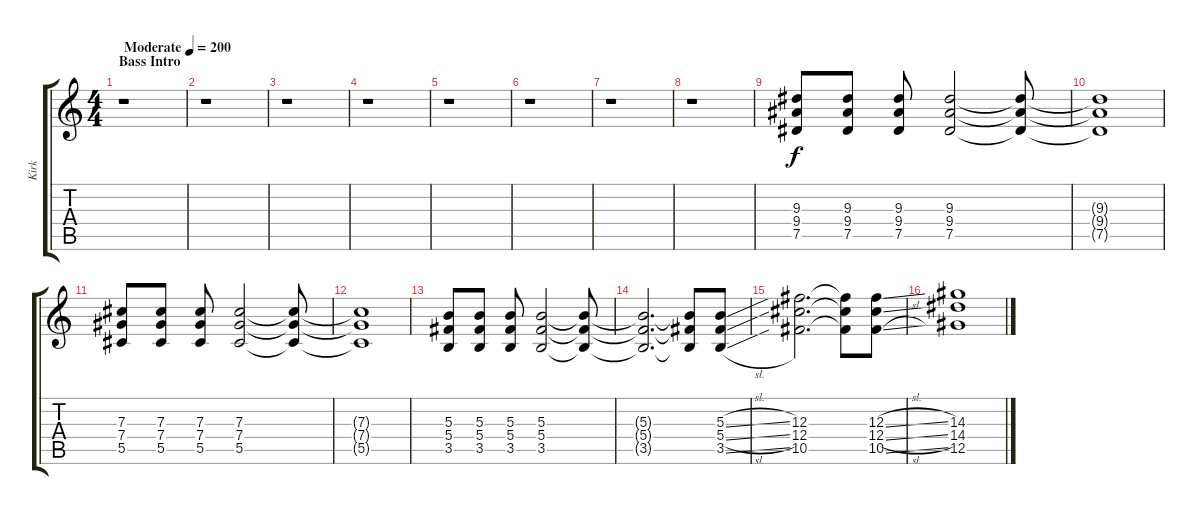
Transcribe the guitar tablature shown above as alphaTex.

\track ("Kirk" "Kirk") {instrument distortionguitar}
\staff {score tabs}
\tuning (Eb4 Bb3 Gb3 Db3 Ab2 Eb2) {hide}
\ts (4 4)
\section ("" "Bass Intro")
\tempo (200 "Moderate")
\clef g2
\ks c
r.1{dy f instrument distortionguitar} |
r.1 |
r.1 |
r.1 |
r.1 |
r.1 |
r.1 |
r.1 |
(9.3 9.4 7.5).8 (9.3 9.4 7.5).8 (9.3 9.4 7.5).8 (9.3 9.4 7.5).2 (9.3{t} 9.4{t} 7.5{t}).8 |
(9.3{t} 9.4{t} 7.5{t}).1 |
(7.3 7.4 5.5).8 (7.3 7.4 5.5).8 (7.3 7.4 5.5).8 (7.3 7.4 5.5).2 (7.3{t} 7.4{t} 5.5{t}).8 |
(7.3{t} 7.4{t} 5.5{t}).1 |
(5.3 5.4 3.5).8 (5.3 5.4 3.5).8 (5.3 5.4 3.5).8 (5.3 5.4 3.5).2 (5.3{t} 5.4{t} 3.5{t}).8 |
(5.3{t} 5.4{t} 3.5{t}).2{d} (5.3{t} 5.4{t} 3.5{t}).8 (5.3{sl} 5.4{sl} 3.5{sl}).8 |
(12.3 12.4 10.5).2{d} (12.3{t} 12.4{t} 10.5{t}).8 (12.3{sl} 12.4{sl} 10.5{sl}).8 |
(14.3 14.4 12.5).1
